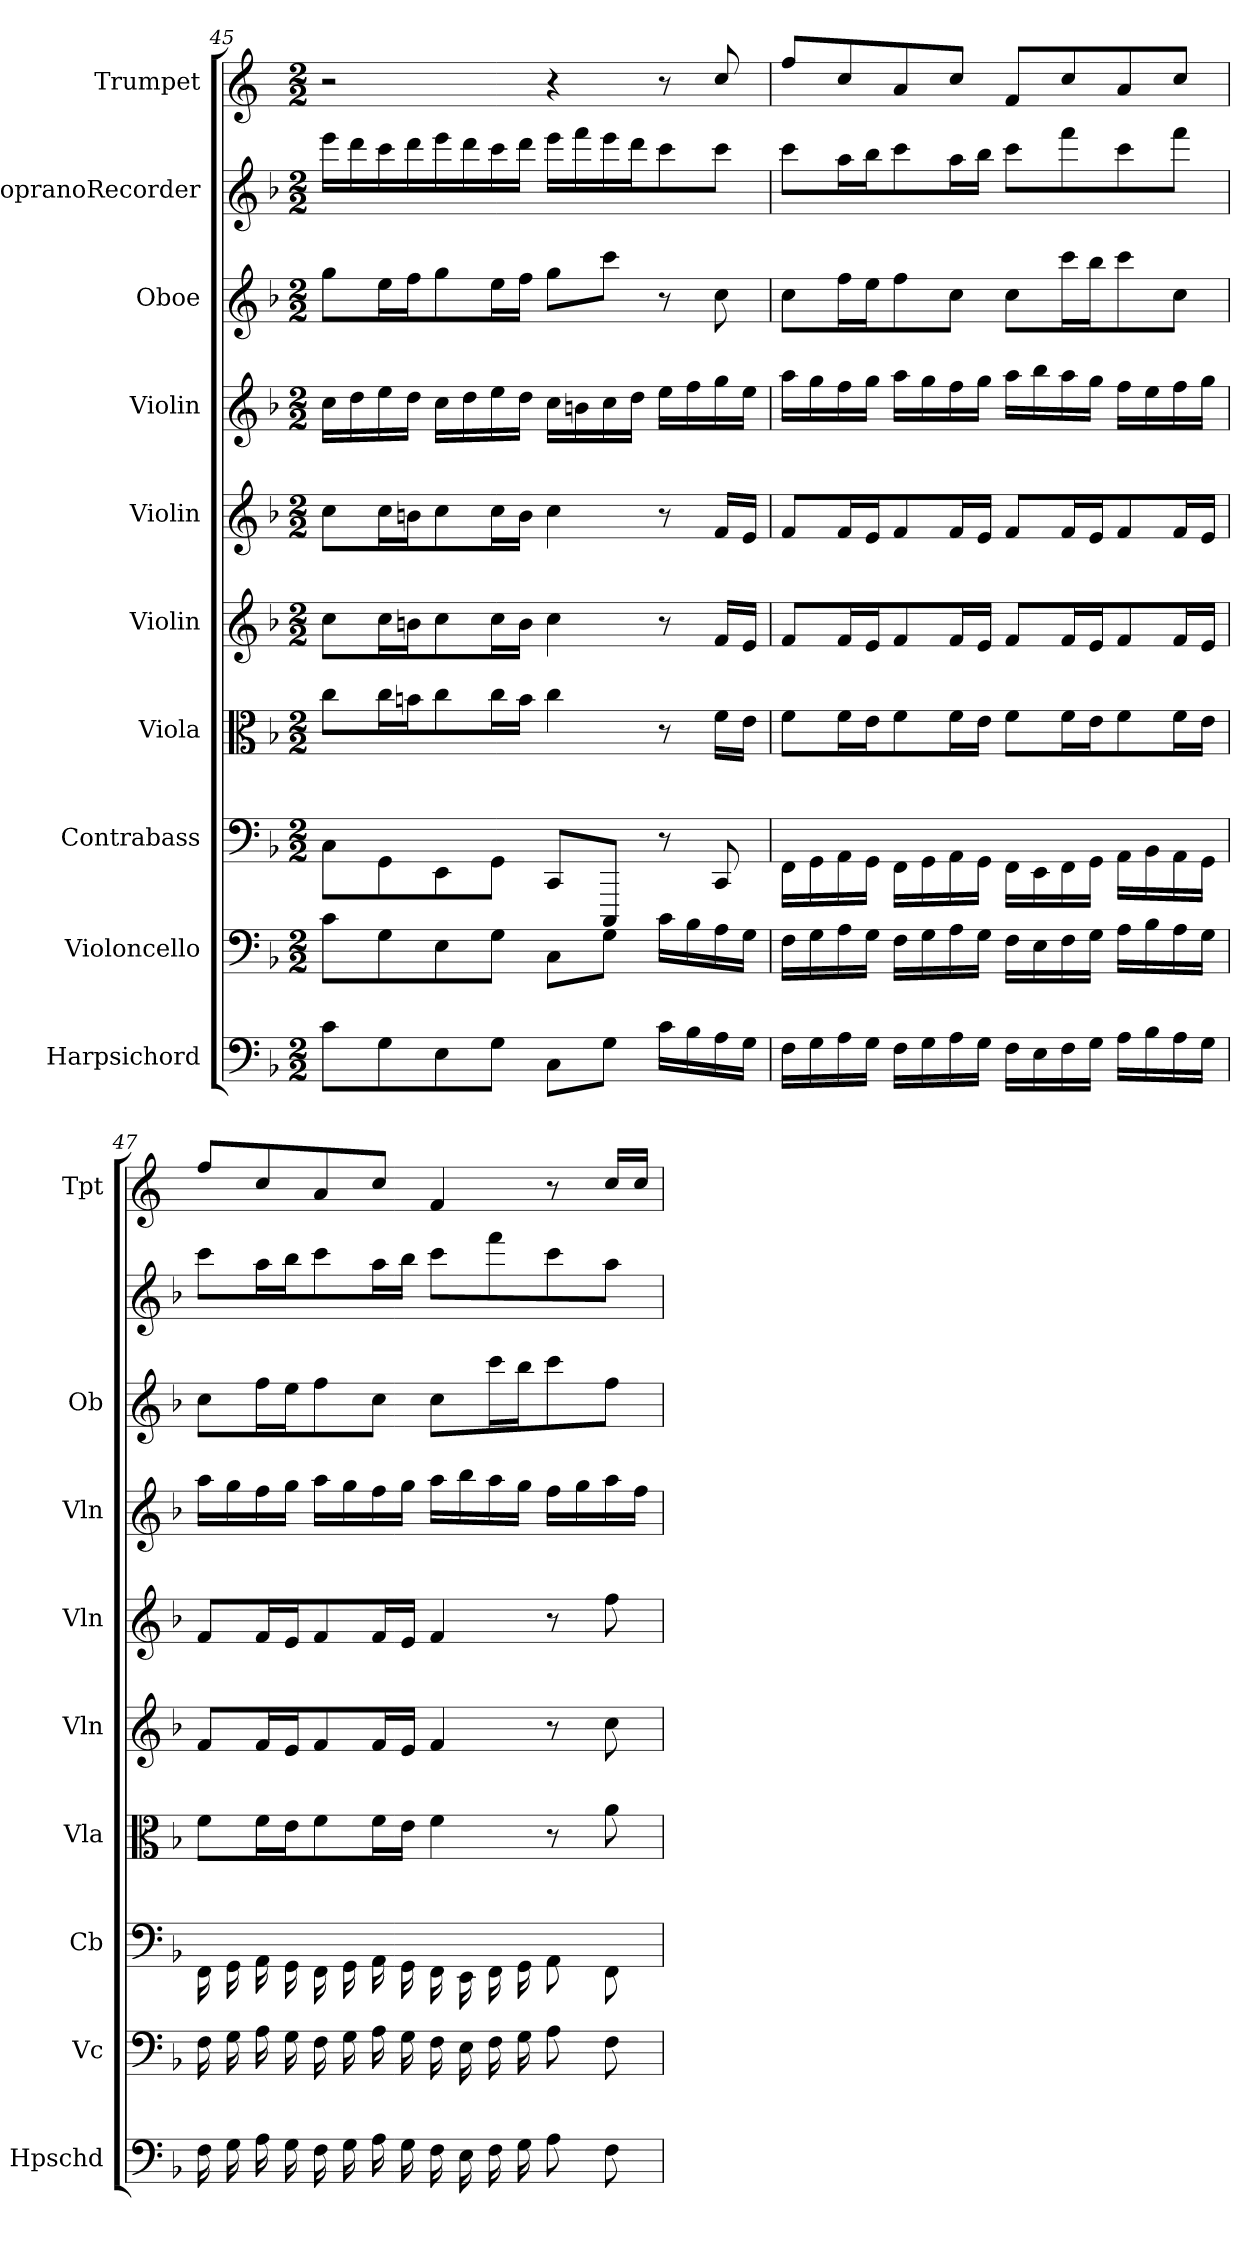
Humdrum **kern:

**kern	**kern	**kern	**kern	**kern	**kern	**kern	**kern	**kern	**kern
*part10	*part9	*part8	*part7	*part6	*part5	*part4	*part3	*part2	*part1
*staff10	*staff9	*staff8	*staff7	*staff6	*staff5	*staff4	*staff3	*staff2	*staff1
*I"Harpsichord	*I"Violoncello	*I"Contrabass	*I"Viola	*I"Violin	*I"Violin	*I"Violin	*I"Oboe	*I"SopranoRecorder	*I"Trumpet
*I'Hpschd	*I'Vc	*I'Cb	*I'Vla	*I'Vln	*I'Vln	*I'Vln	*I'Ob	*	*I'Tpt
*clefF4	*clefF4	*clefF4	*clefC3	*clefG2	*clefG2	*clefG2	*clefG2	*clefG2	*clefG2
*k[b-]	*k[b-]	*k[b-]	*k[b-]	*k[b-]	*k[b-]	*k[b-]	*k[b-]	*k[b-]	*k[]
*M2/2	*M2/2	*M2/2	*M2/2	*M2/2	*M2/2	*M2/2	*M2/2	*M2/2	*M2/2
=45	=45	=45	=45	=45	=45	=45	=45	=45	=45
8c\L	8c\L	8C\L	8cc\L	8cc\L	8cc\L	16cc\LL	8gg\L	16eee\LL	2r
.	.	.	.	.	.	16dd\	.	16ddd\	.
8G\	8G\	8GG\	16cc\L	16cc\L	16cc\L	16ee\	16ee\L	16ccc\	.
.	.	.	16bn\J	16bn\J	16bn\J	16dd\JJ	16ff\J	16ddd\	.
8E\	8E\	8EE\	8cc\	8cc\	8cc\	16cc\LL	8gg\	16eee\	.
.	.	.	.	.	.	16dd\	.	16ddd\	.
8G\J	8G\J	8GG\J	16cc\L	16cc\L	16cc\L	16ee\	16ee\L	16ccc\	.
.	.	.	16b\JJ	16b\JJ	16b\JJ	16dd\JJ	16ff\JJ	16ddd\JJ	.
8C\L	8C\L	8CC/L	4cc\	4cc\	4cc\	16cc\LL	8gg\L	16eee\LL	4r
.	.	.	.	.	.	16bn\	.	16fff\	.
8G\J	8G\J	8CCC/J	.	.	.	16cc\	8ccc\J	16eee\	.
.	.	.	.	.	.	16dd\JJ	.	16ddd\J	.
16c\LL	16c\LL	8r	8r	8r	8r	16ee\LL	8r	8ccc\	8r
16B-\	16B-\	.	.	.	.	16ff\	.	.	.
16A\	16A\	8CC/	16f\LL	16f/LL	16f/LL	16gg\	8cc\	8ccc\J	8cc/
16G\JJ	16G\JJ	.	16e\JJ	16e/JJ	16e/JJ	16ee\JJ	.	.	.
=46	=46	=46	=46	=46	=46	=46	=46	=46	=46
16F\LL	16F\LL	16FF\LL	8f\L	8f/L	8f/L	16aa\LL	8cc\L	8ccc\L	8ff/L
16G\	16G\	16GG\	.	.	.	16gg\	.	.	.
16A\	16A\	16AA\	16f\L	16f/L	16f/L	16ff\	16ff\L	16aa\L	8cc/
16G\JJ	16G\JJ	16GG\JJ	16e\J	16e/J	16e/J	16gg\JJ	16ee\J	16bb-\J	.
16F\LL	16F\LL	16FF\LL	8f\	8f/	8f/	16aa\LL	8ff\	8ccc\	8a/
16G\	16G\	16GG\	.	.	.	16gg\	.	.	.
16A\	16A\	16AA\	16f\L	16f/L	16f/L	16ff\	8cc\J	16aa\L	8cc/J
16G\JJ	16G\JJ	16GG\JJ	16e\JJ	16e/JJ	16e/JJ	16gg\JJ	.	16bb-\JJ	.
16F\LL	16F\LL	16FF\LL	8f\L	8f/L	8f/L	16aa\LL	8cc\L	8ccc\L	8f/L
16E\	16E\	16EE\	.	.	.	16bb-\	.	.	.
16F\	16F\	16FF\	16f\L	16f/L	16f/L	16aa\	16ccc\L	8fff\	8cc/
16G\JJ	16G\JJ	16GG\JJ	16e\J	16e/J	16e/J	16gg\JJ	16bb-\J	.	.
16A\LL	16A\LL	16AA\LL	8f\	8f/	8f/	16ff\LL	8ccc\	8ccc\	8a/
16B-\	16B-\	16BB-\	.	.	.	16ee\	.	.	.
16A\	16A\	16AA\	16f\L	16f/L	16f/L	16ff\	8cc\J	8fff\J	8cc/J
16G\JJ	16G\JJ	16GG\JJ	16e\JJ	16e/JJ	16e/JJ	16gg\JJ	.	.	.
=47	=47	=47	=47	=47	=47	=47	=47	=47	=47
16F\	16F\	16FF\	8f\L	8f/L	8f/L	16aa\LL	8cc\L	8ccc\L	8ff/L
16G\	16G\	16GG\	.	.	.	16gg\	.	.	.
16A\	16A\	16AA\	16f\L	16f/L	16f/L	16ff\	16ff\L	16aa\L	8cc/
16G\	16G\	16GG\	16e\J	16e/J	16e/J	16gg\JJ	16ee\J	16bb-\J	.
16F\	16F\	16FF\	8f\	8f/	8f/	16aa\LL	8ff\	8ccc\	8a/
16G\	16G\	16GG\	.	.	.	16gg\	.	.	.
16A\	16A\	16AA\	16f\L	16f/L	16f/L	16ff\	8cc\J	16aa\L	8cc/J
16G\	16G\	16GG\	16e\JJ	16e/JJ	16e/JJ	16gg\JJ	.	16bb-\JJ	.
16F\	16F\	16FF\	4f\	4f/	4f/	16aa\LL	8cc\L	8ccc\L	4f/
16E\	16E\	16EE\	.	.	.	16bb-\	.	.	.
16F\	16F\	16FF\	.	.	.	16aa\	16ccc\L	8fff\	.
16G\	16G\	16GG\	.	.	.	16gg\JJ	16bb-\J	.	.
8A\	8A\	8AA\	8r	8r	8r	16ff\LL	8ccc\	8ccc\	8r
.	.	.	.	.	.	16gg\	.	.	.
8F\	8F\	8FF\	8a\	8cc\	8ff\	16aa\	8ff\J	8aa\J	16cc/LL
.	.	.	.	.	.	16ff\JJ	.	.	16cc/JJ
=	=	=	=	=	=	=	=	=	=
*-	*-	*-	*-	*-	*-	*-	*-	*-	*-
